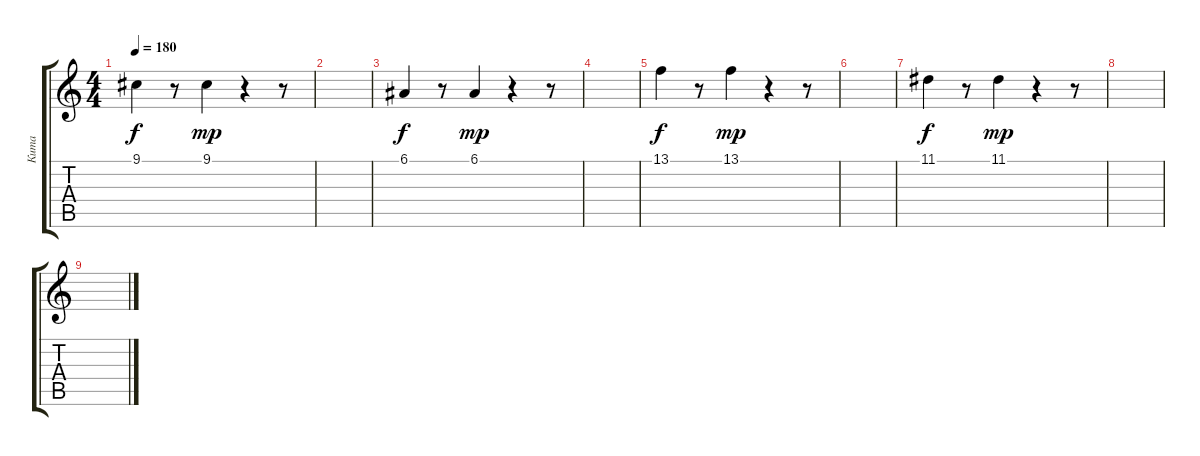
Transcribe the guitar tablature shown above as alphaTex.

\track ("Кита" "Кита") {instrument lead1square}
\staff {score tabs}
\tuning (E4 B3 G3 D3 A2 E2) {hide}
\ts (4 4)
\tempo 180
\clef g2
\ks c
9.1.4{dy f} r.8 9.1.4{dy mp} r.4 r.8 |
|
6.1.4{dy f} r.8 6.1.4{dy mp} r.4 r.8 |
|
13.1.4{dy f} r.8 13.1.4{dy mp} r.4 r.8 |
|
11.1.4{dy f} r.8 11.1.4{dy mp} r.4 r.8 |
|
\section ("" "")
